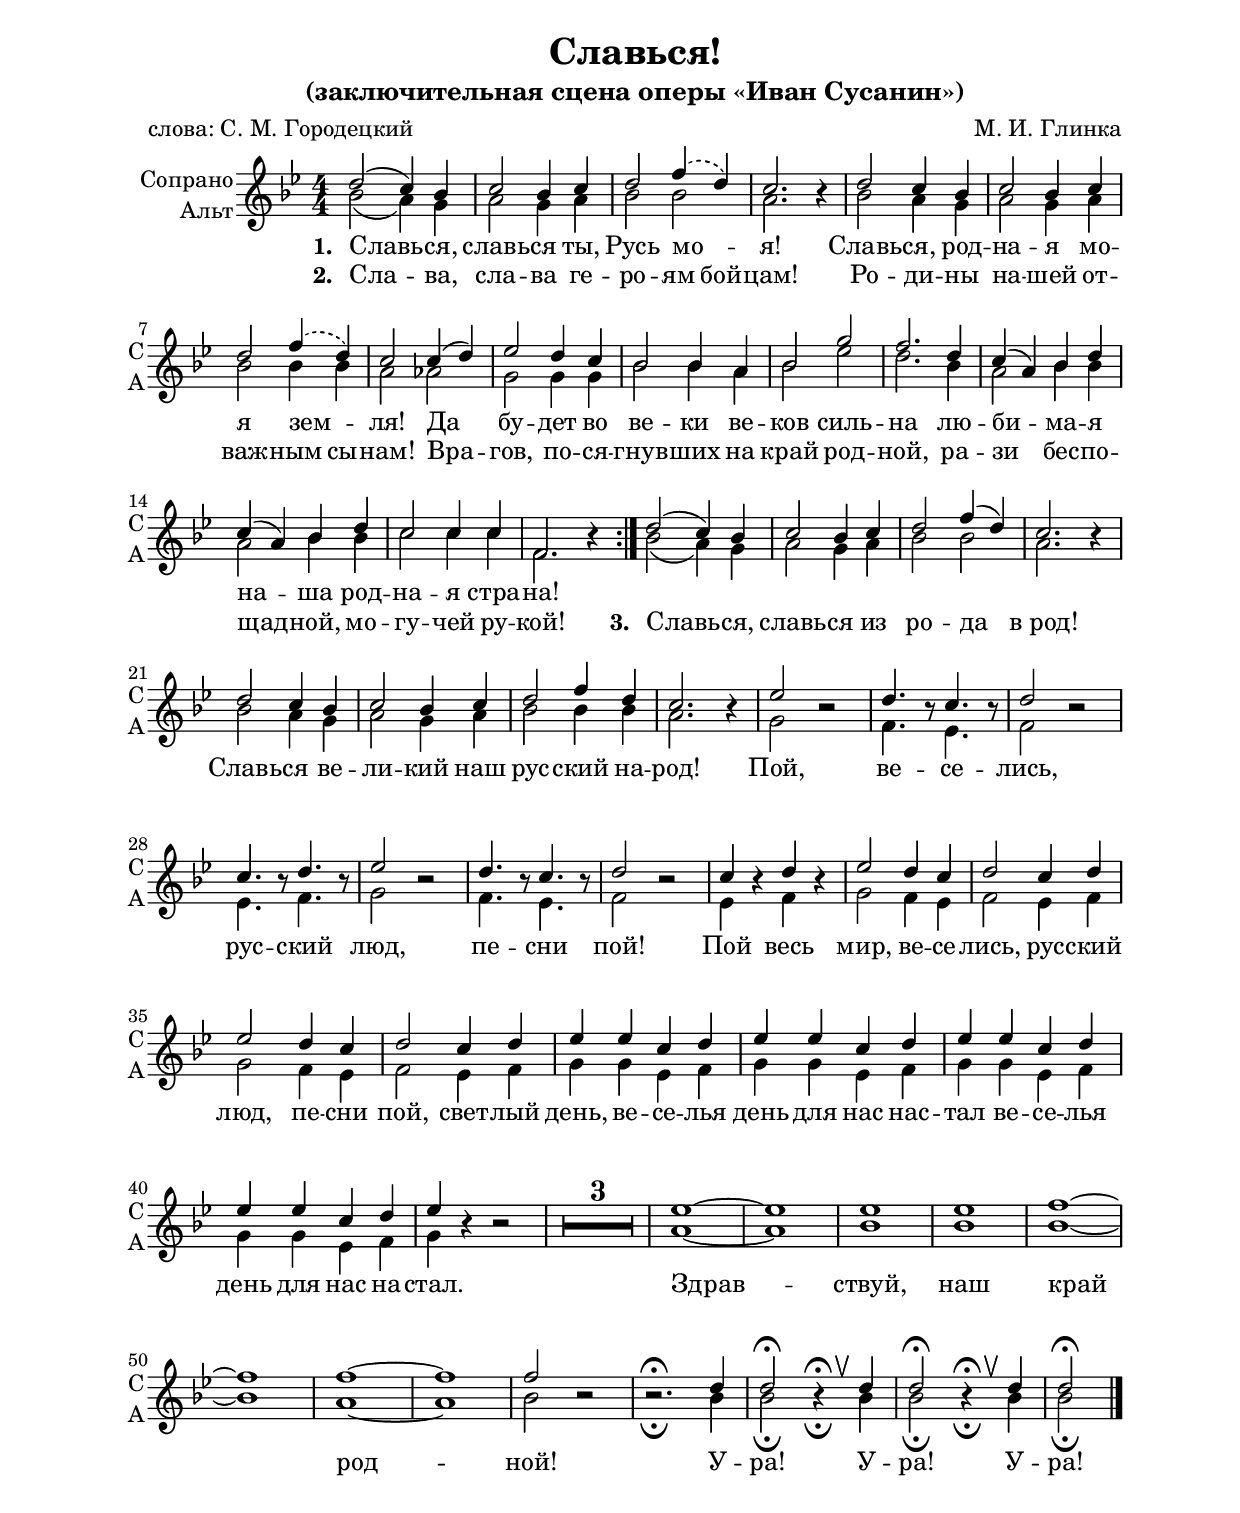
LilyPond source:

\version "2.24.2"

% закомментируйте строку ниже, чтобы получался pdf с навигацией
%#(ly:set-option 'point-and-click #f)
#(ly:set-option 'midi-extension "mid")
#(set-default-paper-size "a4")
#(set-global-staff-size 20)

\header {
  title = "Славься!"
  subtitle = "(заключительная сцена оперы «Иван Сусанин»)"
  composer = "М. И. Глинка"
  poet = "слова: С. М. Городецкий"
  %arranger = "обр. С. Дружининой"
  % Удалить строку версии LilyPond 
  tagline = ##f
}


breathes = { \once \override BreathingSign.text = \markup { \musicglyph #"scripts.upbow" } \breathe }

global = {
  \key bes \major
  \time 4/4
  \numericTimeSignature
  \autoBeamOff
      \set Score.skipBars = ##t
    \override MultiMeasureRest.expand-limit = #1
}

%make visible number of every 2-nd bar
secondbar = {
  \override Score.BarNumber.break-visibility = #end-of-line-invisible
  \override Score.BarNumber.X-offset = #1
  \override Score.BarNumber.self-alignment-X = #LEFT
  \set Score.barNumberVisibility = #(every-nth-bar-number-visible 2)
}

%use this as temporary line break
abr = { \break }

% uncommend next line when finished
%abr = {}

%once hide accidental (runaround for cadenza
nat = { \once \hide Accidental }

sopvoice = \relative c'' {
  \global
  \dynamicUp
  \autoBeamOff
  \repeat volta 2 {
    d2( c4) bes |
    c2 bes4 c |
    d2 
    \set melismaBusyProperties = #'()
    \once \slurDashed 
    f4( d) |
    c2. r4 |
    
    d2 c4 bes |
    c2 bes4 c |
    d2 \once \slurDashed f4( d) |
       \unset melismaBusyProperties
    c2 c4( d) |
    
    es2 d4 c |
    bes2 bes4 a |
    bes2 g' |
    f2. d4 |
    
    c4( a) bes d |
    c( a) bes d |
    c2 4 4 |
    f,2. r4
  }
  
  d'2( c4) bes |
  c2 bes4 c |
  d2 f4( d) |
  c2. r4 |
  
  d2 c4 bes |
  c2 bes4 c |
  d2 f4 d |
  c2. r4 |
  
  es2 r2 |
  d4. r8 c4. r8 |
  d2 r2 |
  c4. r8 d4. r8 |
  es2 r
  
  d4. r8 c4. r8 |
  d2 r |
  c4 r d r |
  es2 d4 c |
  d2 c4 d |
  
  es2 d4 c |
  d2 c4 d |
  es es c d |
  es es c d |
  
  es es c d |
  es es c d |
  es4 r4 r2 |
  R1*3 |
  
  es1~1 |
  es |
  es |
  f1~1 |
  f1~1 |
  f2 r2 |
  
  r2.\fermata d4 |
  d2\fermata r4\fermata \breathes d4 |
  d2\fermata r4\fermata \breathes d4 |
  d2\fermata \fine
}


altvoice = \relative c'' {
  \global
  \dynamicUp
  \autoBeamOff
  \repeat volta 2 {
    bes2( a4) g |
    a2 g4 a |
    bes2 2 |
    a2. r4 |
    
    bes2 a4 g |
    a2 g4 a |
    bes2 4 4 |
    a2 as |
    
    g2 4 4 |
    bes2 4 a4 |
    bes2 es |
    d2. bes4 |
    
    a2 bes4 4 |
    a2 bes4 4 |
    c2 4 4 |
    f,2. r4
  }
  
  bes2( a4) g |
  a2 g4 a |
  bes2 2 |
  a2. r4 |
  
  bes2 a4 g |
  a2 g4 a |
  bes2 4 4 |
  a2. r4 |
  
  g2 r2 |
  f4. r8 es4. r8 |
  f2 r2 |
  es4. r8 f4. r8 |
  g2 r2 |
  
  f4. r8 es4. r8 |
  f2 r2 |
  es4 r f r |
  g2 f4 es |
  f2 es4 f |
  
  g2 f4 es |
  f2 es4 f |
  g g es f |
  g g es f |
  
  g g es f |
  g g es f |
  g r4 r2 |
  R1*3 |
  
  a1~1 |
  bes1 |
  bes |
  bes1~1 |
  a1~1 |
  bes2 r2 |
  
  r2.\fermata bes4 |
  bes2\fermata r4\fermata \breathes bes4 |
  bes2\fermata r4\fermata \breathes bes4 |
  bes2\fermata \fine
}


lyricscore = \lyricmode {
  \set stanza = "1. "
  Славь -- ся, славь -- ся ты, Русь мо -- _ я!
  Славь -- ся, род -- на -- я мо -- я  зем -- _ ля! Да бу -- дет во ве -- ки ве -- 
  ков силь -- на лю -- би -- ма -- я на -- ша род -- на -- я стра -- на!
}

lyricscorei = \lyricmode {
  \set stanza = "2. "
  Сла -- ва, сла -- ва ге -- ро -- ям бой -- цам! Ро -- ди -- ны на -- шей от --
  важ -- ным сы -- нам! Вра -- гов, по -- ся -- гнув -- ших на край род --
  ной, ра -- зи бес -- по -- щад -- ной, мо -- гу -- чей ру -- кой!
  
  \set stanza = "3. "
  Славь -- ся, славь -- ся из ро -- да в_род!
  Славь -- ся ве -- ли -- кий наш рус -- ский на -- род!
  Пой, ве -- се -- лись, рус -- ский люд, пе -- сни пой! Пой весь
  мир, ве -- се -- лись, рус -- ский люд, пе -- сни пой, свет -- лый день, 
  ве -- се -- лья день для нас нас -- тал ве -- се -- лья
  день для нас на -- стал. Здрав -- ствуй, наш край род --
  ной! У -- ра! У -- ра! У -- ра!
}

  \paper {
    top-margin = 15
    left-margin = 25
    right-margin = 20
    bottom-margin = 35
    indent = 15
    
    ragged-last-bottom = ##f
  }
  
\bookpart {

  \score {
 %     \transpose es f {
    \new ChoirStaff <<
      \new Staff = "upstaff" \with {
        instrumentName = \markup { \right-column { "Сопрано" "Альт"  } }
        shortInstrumentName = \markup { \right-column { "С" "А"  } }
        midiInstrument = "voice oohs"
        %        \consists Merge_rests_engraver
        %        \RemoveEmptyStaves
      } <<
        \new Voice = "soprano" { \voiceOne \sopvoice }
        \new Voice  = "alto" { \voiceTwo \altvoice }
      >> 
      
      \new Lyrics \lyricsto "soprano" { \lyricscore }
      \new Lyrics \lyricsto "soprano" { \lyricscorei }
      % alternative lyrics above up staff
      %\new Lyrics \with {alignAboveContext = "upstaff"} \lyricsto "soprano" \lyricst
    >>
 %     }  % transposeµ
    \layout { 
      \context {
        \Score
%         \override BarNumber.break-visibility = #end-of-line-invisible
%          \override BarNumber.self-alignment-X = #LEFT
%          \override BarNumber.stencil  = #(make-stencil-boxer 0.1 0.25 ly:text-interface::print)
%          barNumberVisibility = #all-bar-numbers-visible
%          barNumberVisibility = #(every-nth-bar-number-visible 2)
}
      \context {
        \Staff
        
                \RemoveAllEmptyStaves
        \consists Merge_rests_engraver
        \accidentalStyle choral
        % удаляем обозначение темпа из общего плана
        %  \remove "Time_signature_engraver"
        %  \remove "Bar_number_engraver"
        %\RemoveEmptyStaves
        %\override VerticalAxisGroup.remove-first = ##t
      }
      %Metronome_mark_engraver
    }
  }
}



\bookpart {
  \score {
    \unfoldRepeats
 %     \transpose es f {
    \new ChoirStaff <<
      \new Staff = "upstaff" \with {
        instrumentName = \markup { \right-column { "Сопрано" "Альт"  } }
        shortInstrumentName = \markup { \right-column { "С" "А"  } }
        midiInstrument = "voice oohs"
        %        \consists Merge_rests_engraver
        %        \RemoveEmptyStaves
      } <<
        \new Voice = "soprano" { \voiceOne \sopvoice }
        \new Voice  = "alto" { \voiceTwo \altvoice }
      >> 
      
      \new Lyrics \lyricsto "soprano" { \lyricscore }
      
      % alternative lyrics above up staff
      %\new Lyrics \with {alignAboveContext = "upstaff"} \lyricsto "soprano" \lyricst
    >>
%      }  % transposeµ
    \midi {
      \tempo 2=90
    }
  }
}

